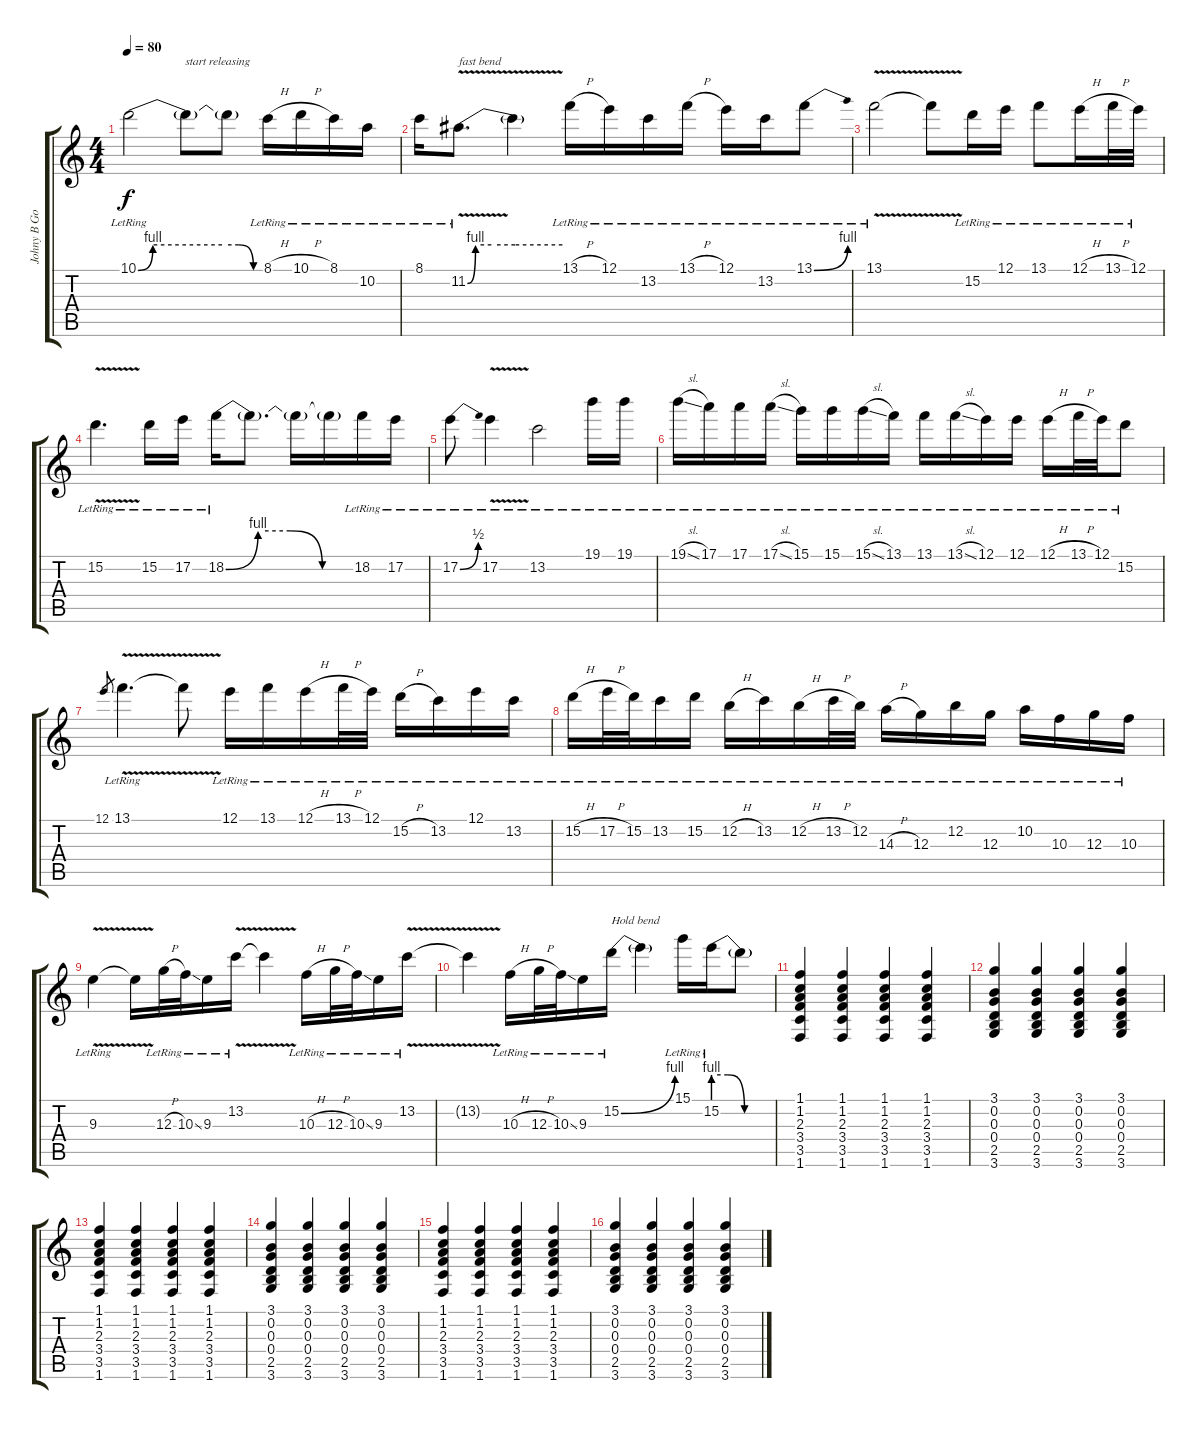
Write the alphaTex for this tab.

\track ("Johny B Goode" "Johny B Go") {instrument acousticguitarnylon}
\staff {score tabs}
\tuning (E4 B3 G3 D3 A2 E2) {hide}
\ts (4 4)
\tempo 80
\clef g2
\ks c
10.1{be (custom 0 0 7 4 40 4 48 4 55 0 60 0) lr}.2{dy f} 10.1{t}.8{txt "start releasing"} 10.1{t}.8 8.1{h lr}.16 10.1{h lr}.16 8.1{lr}.16 10.2{lr}.16 |
8.1{lr}.16 11.2{be (custom 0 0 5 4 15 4 30 4 60 4) v lr}.8{d txt "fast bend"} 11.2{t}.4 13.1{h lr}.16 12.1{lr}.16 13.2{lr}.16 13.1{h lr}.16 12.1{lr}.16 13.2{lr}.16 13.1{be (bend 0 0 60 4) lr}.8 |
13.1{v lr}.2 13.1{t}.8 15.2{lr}.16 12.1{lr}.16 13.1{lr}.8 12.1{h lr}.16 13.1{h lr}.32 12.1{lr}.32 |
15.2{v lr}.4{d} 15.2{lr}.16 17.2{lr}.16 18.2{be (custom 0 0 15 4 30 4 45 0 60 0) lr}.16 18.2{t}.8{d} 18.2{t}.16 18.2{t}.16 18.2{lr}.16 17.2{lr}.16 |
17.2{be (bend 0 0 60 2) lr}.8 17.2{v lr}.4 13.2{lr}.2 19.1{lr}.16 19.1{lr}.16 |
19.1{sl lr}.16 17.1{lr}.16 17.1{lr}.16 17.1{sl lr}.16 15.1{lr}.16 15.1{lr}.16 15.1{sl lr}.16 13.1{lr}.16 13.1{lr}.16 13.1{sl lr}.16 12.1{lr}.16 12.1{lr}.16 12.1{h lr}.16 13.1{h lr}.32 12.1{lr}.32 15.2{lr}.8 |
12.1.8{gr} 13.1{v lr}.4{d} 13.1{t}.8 12.1{lr}.16 13.1{lr}.16 12.1{h lr}.16 13.1{h lr}.32 12.1{lr}.32 15.2{h lr}.16 13.2{lr}.16 12.1{lr}.16 13.2{lr}.16 |
15.2{h lr}.16 17.2{h lr}.32 15.2{lr}.32 13.2{lr}.16 15.2{lr}.16 12.2{h lr}.16 13.2{lr}.16 12.2{h lr}.16 13.2{h lr}.32 12.2{lr}.32 14.3{h lr}.16 12.3{lr}.16 12.2{lr}.16 12.3{lr}.16 10.2{lr}.16 10.3{lr}.16 12.3{lr}.16 10.3{lr}.16 |
9.3{v lr}.4 9.3{t}.16 12.3{h lr}.32 10.3{ss lr}.32 9.3{lr}.16 13.2{v lr}.16 13.2{t}.4 10.3{h lr}.16 12.3{h lr}.32 10.3{ss lr}.32 9.3{lr}.16 13.2{v lr}.16 |
13.2{t}.4 10.3{h lr}.16 12.3{h lr}.32 10.3{ss lr}.32 9.3{lr}.16 15.2{be (bend 0 0 60 4) lr}.16{txt "Hold bend"} 15.2{t}.4 15.1{lr}.16 15.2{be (custom 0 4 14 4 30 0 60 0) lr}.16 15.2{t}.8 |
(1.1 1.2 2.3 3.4 3.5 1.6).4 (1.1 1.2 2.3 3.4 3.5 1.6).4 (1.1 1.2 2.3 3.4 3.5 1.6).4 (1.1 1.2 2.3 3.4 3.5 1.6).4 |
(3.1 0.2 0.3 0.4 2.5 3.6).4 (3.1 0.2 0.3 0.4 2.5 3.6).4 (3.1 0.2 0.3 0.4 2.5 3.6).4 (3.1 0.2 0.3 0.4 2.5 3.6).4 |
(1.1 1.2 2.3 3.4 3.5 1.6).4 (1.1 1.2 2.3 3.4 3.5 1.6).4 (1.1 1.2 2.3 3.4 3.5 1.6).4 (1.1 1.2 2.3 3.4 3.5 1.6).4 |
(3.1 0.2 0.3 0.4 2.5 3.6).4 (3.1 0.2 0.3 0.4 2.5 3.6).4 (3.1 0.2 0.3 0.4 2.5 3.6).4 (3.1 0.2 0.3 0.4 2.5 3.6).4 |
(1.1 1.2 2.3 3.4 3.5 1.6).4 (1.1 1.2 2.3 3.4 3.5 1.6).4 (1.1 1.2 2.3 3.4 3.5 1.6).4 (1.1 1.2 2.3 3.4 3.5 1.6).4 |
(3.1 0.2 0.3 0.4 2.5 3.6).4 (3.1 0.2 0.3 0.4 2.5 3.6).4 (3.1 0.2 0.3 0.4 2.5 3.6).4 (3.1 0.2 0.3 0.4 2.5 3.6).4
